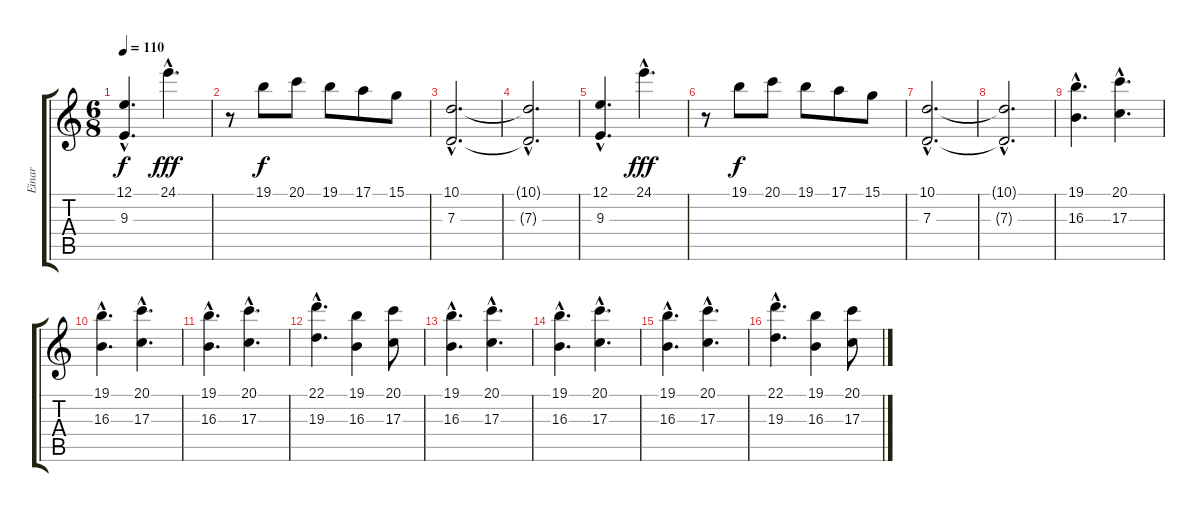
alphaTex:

\track ("Einar" "Einar") {instrument stringensemble1}
\staff {score tabs}
\tuning (E4 B3 G3 D3 A2 E2) {hide}
\ts (6 8)
\tempo 110
\clef g2
\ks c
(12.1{hac} 9.3{hac}).4{d dy f instrument stringensemble1} 24.1{hac}.4{d dy fff} |
r.8 19.1.8{dy f} 20.1.8 19.1.8 17.1.8 15.1.8 |
(10.1{hac} 7.3{hac}).2{d} |
(10.1{hac t} 7.3{hac t}).2{d} |
(12.1{hac} 9.3{hac}).4{d} 24.1{hac}.4{d dy fff} |
r.8 19.1.8{dy f} 20.1.8 19.1.8 17.1.8 15.1.8 |
(10.1{hac} 7.3{hac}).2{d} |
(10.1{hac t} 7.3{hac t}).2{d} |
(19.1{hac} 16.3{hac}).4{d} (20.1{hac} 17.3{hac}).4{d} |
(19.1{hac} 16.3{hac}).4{d} (20.1{hac} 17.3{hac}).4{d} |
(19.1{hac} 16.3{hac}).4{d} (20.1{hac} 17.3{hac}).4{d} |
(22.1{hac} 19.3{hac}).4{d} (19.1 16.3).4 (20.1 17.3).8 |
(19.1{hac} 16.3{hac}).4{d} (20.1{hac} 17.3{hac}).4{d} |
(19.1{hac} 16.3{hac}).4{d} (20.1{hac} 17.3{hac}).4{d} |
(19.1{hac} 16.3{hac}).4{d} (20.1{hac} 17.3{hac}).4{d} |
(22.1{hac} 19.3{hac}).4{d} (19.1 16.3).4 (20.1 17.3).8
